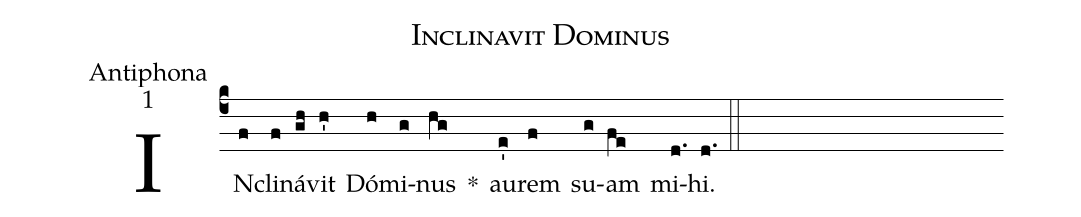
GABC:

name:Inclinavit Dominus;
office-part:Antiphona;
mode:1;
%%
(c4) IN(f)cli(f)ná(gh)vit(h') Dó(h)mi(g)nus(hg) *() au(e')rem(f) su(g)am(fe) mi(d.)hi.(d.) (::)
